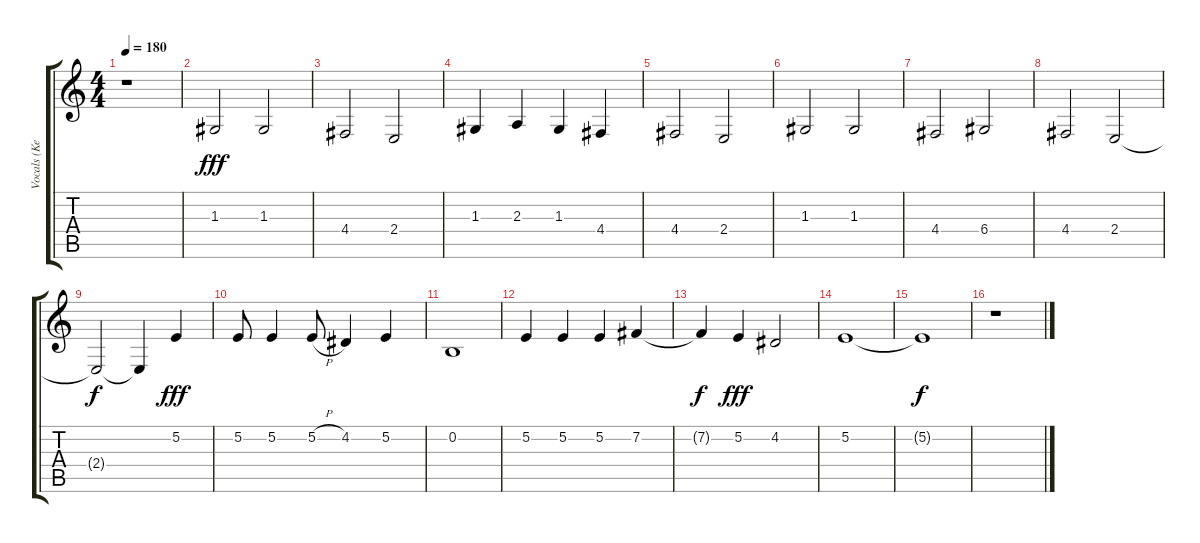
\track ("Vocals (Kenny)" "Vocals (Ke") {instrument altosax}
\staff {score tabs}
\tuning (E4 B3 G3 D3 A2 E2) {hide}
\ts (4 4)
\tempo 180
\clef g2
\ks c
r.1{dy f} |
1.3.2{dy fff} 1.3.2 |
4.4.2 2.4.2 |
1.3.4 2.3.4 1.3.4 4.4.4 |
4.4.2 2.4.2 |
1.3.2 1.3.2 |
4.4.2 6.4.2 |
4.4.2 2.4.2 |
2.4{t}.2{dy f} 2.4{t}.4 5.2.4{dy fff} |
5.2.8 5.2.4 5.2{h}.8 4.2.4 5.2.4 |
0.2.1 |
5.2.4 5.2.4 5.2.4 7.2.4 |
7.2{t}.4{dy f} 5.2.4{dy fff} 4.2.2 |
5.2.1 |
5.2{t}.1{dy f} |
r.1
